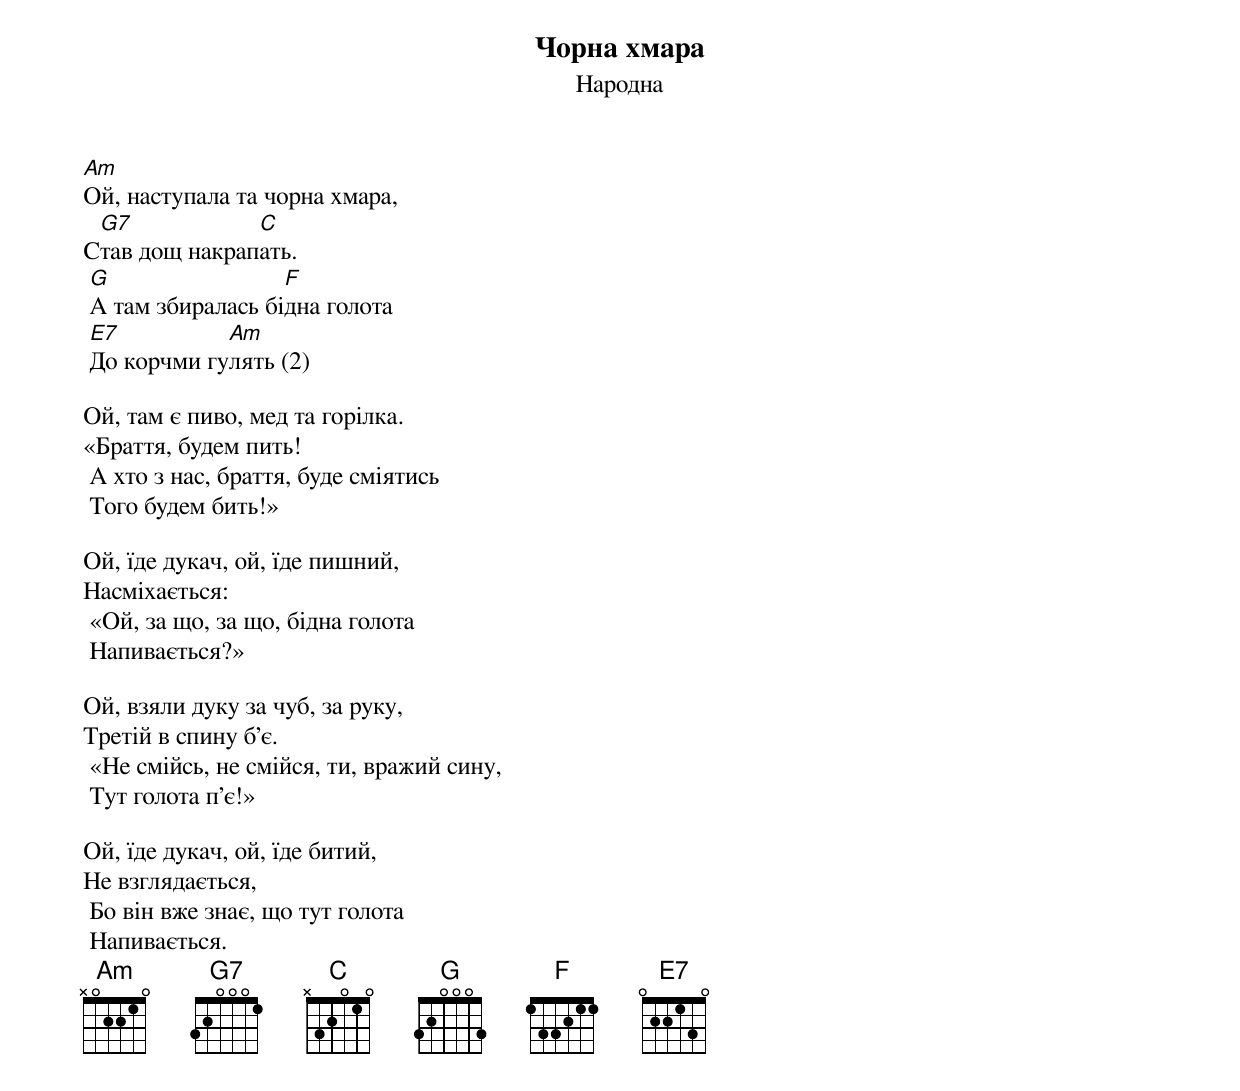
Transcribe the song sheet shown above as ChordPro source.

{title: Чорна хмара}
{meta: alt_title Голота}
{subtitle: Народна}

[Am]Ой, наступала та чорна хмара,
C[G7]тав дощ накрап[C]ать.
	[G]А там збиралась бі[F]дна голота
	[E7]До корчми гу[Am]лять (2)

Ой, там є пиво, мед та горілка.
«Браття, будем пить!
	А хто з нас, браття, буде сміятись
	Того будем бить!»

Ой, їде дукач, ой, їде пишний,
Насміхається:
	«Ой, за що, за що, бідна голота
	Напивається?»

Ой, взяли дуку за чуб, за руку,
Третій в спину б'є.
	«Не смійсь, не смійся, ти, вражий сину,
	Тут голота п'є!»

Ой, їде дукач, ой, їде битий,
Не взглядається,
	Бо він вже знає, що тут голота
	Напивається.
